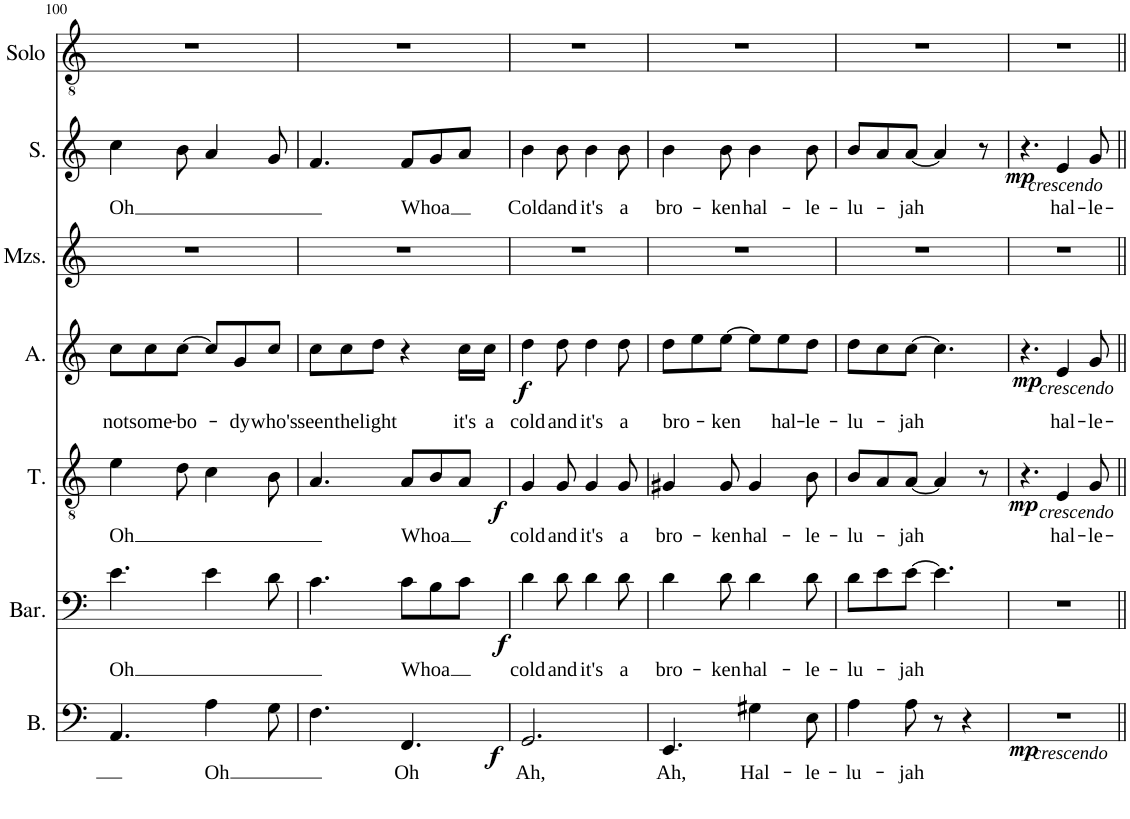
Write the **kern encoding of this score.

**kern	**text	**dynam	**kern	**text	**dynam	**kern	**text	**dynam	**kern	**text	**dynam	**kern	**kern	**text	**dynam	**kern
*part7	*part7	*part7	*part6	*part6	*part6	*part5	*part5	*part5	*part4	*part4	*part4	*part3	*part2	*part2	*part2	*part1
*staff7	*staff7	*staff7	*staff6	*staff6	*staff6	*staff5	*staff5	*staff5	*staff4	*staff4	*staff4	*staff3	*staff2	*staff2	*staff2	*staff1
*I"Bass	*	*	*I"Bari	*	*	*I"Tenor	*	*	*I"Alto	*	*	*I"Mezzo-soprano	*I"Sop	*	*	*I"Solo
*I'B.	*	*	*I'Bar.	*	*	*I'T.	*	*	*I'A.	*	*	*I'Mzs.	*I'S.	*	*	*I'Solo
!!LO:PB:g=z
*clefF4	*	*	*clefF4	*	*	*clefGv2	*	*	*clefG2	*	*	*clefG2	*clefG2	*	*	*clefGv2
*k[]	*	*	*k[]	*	*	*k[]	*	*	*k[]	*	*	*k[]	*k[]	*	*	*k[]
*M6/8	*	*	*M6/8	*	*	*M6/8	*	*	*M6/8	*	*	*M6/8	*M6/8	*	*	*M6/8
=100	=100	=100	=100	=100	=100	=100	=100	=100	=100	=100	=100	=100	=100	=100	=100	=100
!	!	!	!	!LO:LY:b	!	!	!LO:LY:b	!	!	!LO:LY:b	!	!	!	!LO:LY:b	!	!
4.AA/	.	.	4.e\	Oh	.	4e\	Oh	.	8cc\L	not	.	2.r	4cc\	Oh	.	2.r
!	!	!	!	!	!	!	!	!	!	!LO:LY:b	!	!	!	!	!	!
.	.	.	.	.	.	.	.	.	8cc\	some-	.	.	.	.	.	.
!	!	!	!	!	!	!	!	!	!	!LO:LY:b	!	!	!	!	!	!
.	.	.	.	.	.	8d\	.	.	[8cc\J	-bo-	.	.	8b\	.	.	.
!	!LO:LY:b	!	!	!	!	!	!	!	!	!	!	!	!	!	!	!
4A\	Oh	.	4e\	.	.	4c\	.	.	8cc/L]	.	.	.	4a/	.	.	.
!	!	!	!	!	!	!	!	!	!	!LO:LY:b	!	!	!	!	!	!
.	.	.	.	.	.	.	.	.	8g/	-dy	.	.	.	.	.	.
!	!	!	!	!	!	!	!	!	!	!LO:LY:b	!	!	!	!	!	!
8G\	.	.	8d\	.	.	8B\	.	.	8cc/J	who's	.	.	8g/	.	.	.
=101	=101	=101	=101	=101	=101	=101	=101	=101	=101	=101	=101	=101	=101	=101	=101	=101
!	!	!	!	!	!	!	!	!	!	!LO:LY:b	!	!	!	!	!	!
4.F\	.	.	4.c\	.	.	4.A/	.	.	8cc\L	seen	.	2.r	4.f/	.	.	2.r
!	!	!	!	!	!	!	!	!	!	!LO:LY:b	!	!	!	!	!	!
.	.	.	.	.	.	.	.	.	8cc\	the	.	.	.	.	.	.
!	!	!	!	!	!	!	!	!	!	!LO:LY:b	!	!	!	!	!	!
.	.	.	.	.	.	.	.	.	8dd\J	light	.	.	.	.	.	.
!	!LO:LY:b	!	!	!LO:LY:b	!	!	!LO:LY:b	!	!	!	!	!	!	!LO:LY:b	!	!
4.FF/	Oh	.	8c\L	Whoa	.	8A/L	Whoa	.	4r	.	.	.	8f/L	Whoa	.	.
.	.	.	8B\	.	.	8B/	.	.	.	.	.	.	8g/	.	.	.
!	!	!	!	!	!	!	!	!	!	!LO:LY:b	!	!	!	!	!	!
.	.	.	8c\J	.	.	8A/J	.	.	16cc\LL	it's	.	.	8a/J	.	.	.
!	!	!	!	!	!	!	!	!	!	!LO:LY:b	!LO:DY:b	!	!	!	!	!
.	.	.	.	.	.	.	.	.	16cc\JJ	a	f	.	.	.	.	.
=102	=102	=102	=102	=102	=102	=102	=102	=102	=102	=102	=102	=102	=102	=102	=102	=102
!	!LO:LY:b	!LO:DY:b	!	!LO:LY:b	!LO:DY:b	!	!LO:LY:b	!LO:DY:b	!	!LO:LY:b	!	!	!	!LO:LY:b	!	!
2.GG/	Ah,	f	4d\	cold	f	4G/	cold	f	4dd\	cold	.	2.r	4b\	Cold	.	2.r
!	!	!	!	!LO:LY:b	!	!	!LO:LY:b	!	!	!LO:LY:b	!	!	!	!LO:LY:b	!	!
.	.	.	8d\	and	.	8G/	and	.	8dd\	and	.	.	8b\	and	.	.
!	!	!	!	!LO:LY:b	!	!	!LO:LY:b	!	!	!LO:LY:b	!	!	!	!LO:LY:b	!	!
.	.	.	4d\	it's	.	4G/	it's	.	4dd\	it's	.	.	4b\	it's	.	.
!	!	!	!	!LO:LY:b	!	!	!LO:LY:b	!	!	!LO:LY:b	!	!	!	!LO:LY:b	!	!
.	.	.	8d\	a	.	8G/	a	.	8dd\	a	.	.	8b\	a	.	.
=103	=103	=103	=103	=103	=103	=103	=103	=103	=103	=103	=103	=103	=103	=103	=103	=103
!	!LO:LY:b	!	!	!LO:LY:b	!	!	!LO:LY:b	!	!	!LO:LY:b	!	!	!	!LO:LY:b	!	!
4.EE/	Ah,	.	4d\	bro-	.	4G#X/	bro-	.	8dd\L	bro-	.	2.r	4b\	bro-	.	2.r
.	.	.	.	.	.	.	.	.	8ee\	.	.	.	.	.	.	.
!	!	!	!	!LO:LY:b	!	!	!LO:LY:b	!	!	!LO:LY:b	!	!	!	!LO:LY:b	!	!
.	.	.	8d\	-ken	.	8G#/	-ken	.	[8ee\J	-ken	.	.	8b\	-ken	.	.
!	!LO:LY:b	!	!	!LO:LY:b	!	!	!LO:LY:b	!	!	!	!	!	!	!LO:LY:b	!	!
4G#X\	Hal-	.	4d\	hal-	.	4G#/	hal-	.	8ee\L]	.	.	.	4b\	hal-	.	.
!	!	!	!	!	!	!	!	!	!	!LO:LY:b	!	!	!	!	!	!
.	.	.	.	.	.	.	.	.	8ee\	hal-	.	.	.	.	.	.
!	!LO:LY:b	!	!	!LO:LY:b	!	!	!LO:LY:b	!	!	!LO:LY:b	!	!	!	!LO:LY:b	!	!
8E\	-le-	.	8d\	-le-	.	8B\	-le-	.	8dd\J	-le-	.	.	8b\	-le-	.	.
=104	=104	=104	=104	=104	=104	=104	=104	=104	=104	=104	=104	=104	=104	=104	=104	=104
!	!LO:LY:b	!	!	!LO:LY:b	!	!	!LO:LY:b	!	!	!LO:LY:b	!	!	!	!LO:LY:b	!	!
4A\	-lu-	.	8d\L	-lu-	.	8B/L	-lu-	.	8dd\L	-lu-	.	2.r	8b/L	-lu-	.	2.r
.	.	.	8e\	.	.	8A/	.	.	8cc\	.	.	.	8a/	.	.	.
!	!LO:LY:b	!	!	!LO:LY:b	!	!	!LO:LY:b	!	!	!LO:LY:b	!	!	!	!LO:LY:b	!	!
8A\	-jah	.	[8e\J	-jah	.	[8A/J	-jah	.	[8cc\J	-jah	.	.	[8a/J	-jah	.	.
8r	.	.	4.e\]	.	.	4A/]	.	.	4.cc\]	.	.	.	4a/]	.	.	.
4r	.	.	.	.	.	.	.	.	.	.	.	.	.	.	.	.
.	.	.	.	.	.	8r	.	.	.	.	.	.	8r	.	.	.
=105	=105	=105	=105	=105	=105	=105	=105	=105	=105	=105	=105	=105	=105	=105	=105	=105
!	!	!LO:DY:b	!	!	!	!	!	!	!	!	!	!	!	!	!	!
!	!	!LO:DY:n=1:b	!	!	!	!	!	!LO:DY:b	!	!	!LO:DY:b	!	!	!	!LO:DY:b	!
2.r	.	mp other-dynamics	2.r	.	.	4.r	.	mp	4.r	.	mp	2.r	4.r	.	mp	2.r
!	!	!	!	!	!	!	!LO:LY:b	!LO:DY:b	!	!LO:LY:b	!LO:DY:b	!	!	!LO:LY:b	!LO:DY:b	!
.	.	.	.	.	.	4E/	hal-	other-dynamics	4e/	hal-	other-dynamics	.	4e/	hal-	other-dynamics	.
!	!	!	!	!	!	!	!LO:LY:b	!	!	!LO:LY:b	!	!	!	!LO:LY:b	!	!
.	.	.	.	.	.	8G/	-le-	.	8g/	-le-	.	.	8g/	-le-	.	.
=||	=||	=||	=||	=||	=||	=||	=||	=||	=||	=||	=||	=||	=||	=||	=||	=||
*-	*-	*-	*-	*-	*-	*-	*-	*-	*-	*-	*-	*-	*-	*-	*-	*-
